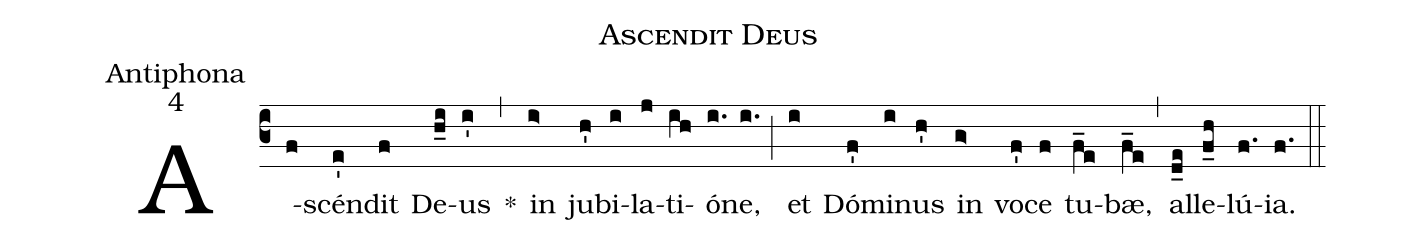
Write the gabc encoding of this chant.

name:Ascendit Deus;
office-part:Antiphona;
mode:4;
%%
(c3) A(f)scén(e')dit(f) De(h_i)us(i') *(,) in(i>) ju(h')bi(i)la(j)ti(ih)ó(i.)ne,(i.) (;) et(i) Dó(f')mi(i)nus(h') in(g>) vo(f')ce(f) tu(f_e)bæ,(f_e) (,) al(d_e)le(f_h)lú(f.)ia.(f.) (::)
